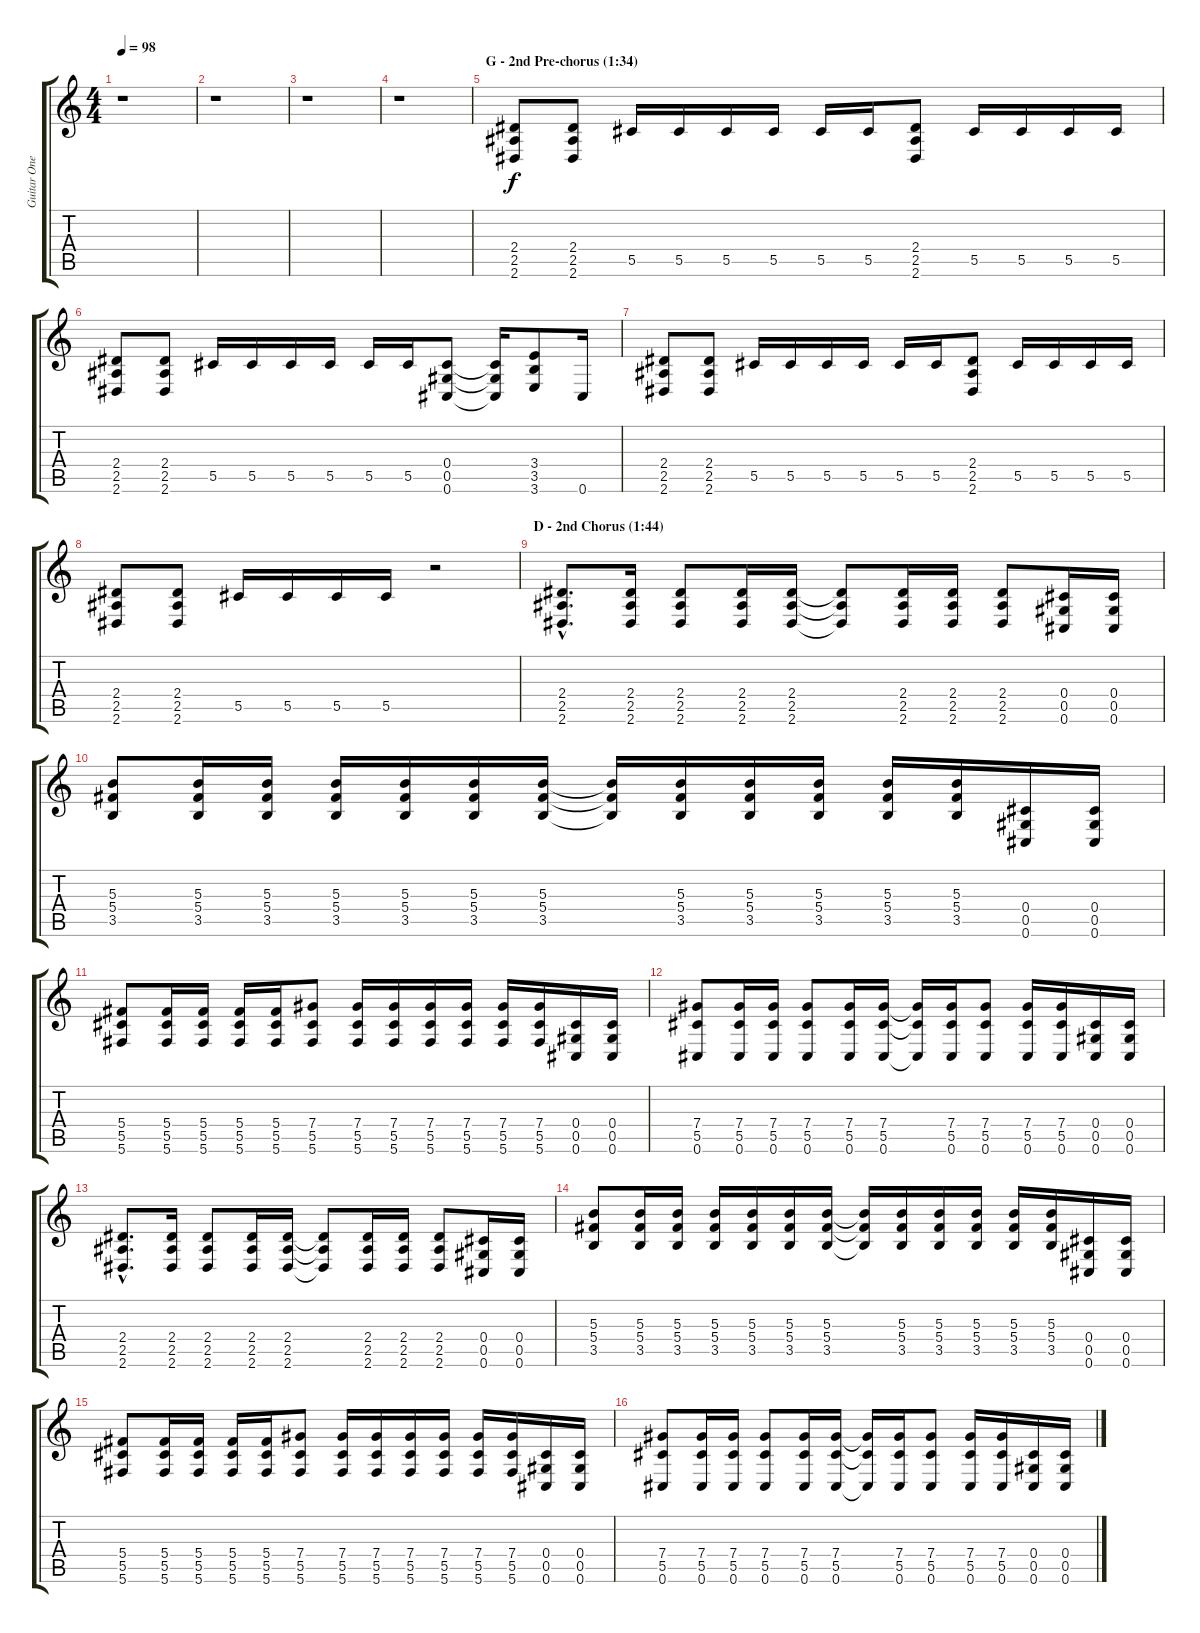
\track ("Guitar One" "Guitar One") {instrument distortionguitar}
\staff {score tabs}
\tuning (Eb4 Bb3 Gb3 Db3 Ab2 Db2) {hide}
\ts (4 4)
\tempo 98
\clef g2
\ks c
r.1{dy f} |
r.1 |
r.1 |
r.1 |
\section ("" "G - 2nd Pre-chorus (1:34)")
(2.4 2.5 2.6).8 (2.4 2.5 2.6).8 5.5.16 5.5.16 5.5.16 5.5.16 5.5.16 5.5.16 (2.4 2.5 2.6).8 5.5.16 5.5.16 5.5.16 5.5.16 |
(2.4 2.5 2.6).8 (2.4 2.5 2.6).8 5.5.16 5.5.16 5.5.16 5.5.16 5.5.16 5.5.16 (0.4 0.5 0.6).8 (0.4{t} 0.5{t} 0.6{t}).16 (3.4 3.5 3.6).8 0.6.16 |
(2.4 2.5 2.6).8 (2.4 2.5 2.6).8 5.5.16 5.5.16 5.5.16 5.5.16 5.5.16 5.5.16 (2.4 2.5 2.6).8 5.5.16 5.5.16 5.5.16 5.5.16 |
(2.4 2.5 2.6).8 (2.4 2.5 2.6).8 5.5.16 5.5.16 5.5.16 5.5.16 r.2 |
\section ("" "D - 2nd Chorus (1:44)")
(2.4{hac} 2.5{hac} 2.6{hac}).8{d} (2.4 2.5 2.6).16 (2.4 2.5 2.6).8 (2.4 2.5 2.6).16 (2.4 2.5 2.6).16 (2.4{t} 2.5{t} 2.6{t}).8 (2.4 2.5 2.6).16 (2.4 2.5 2.6).16 (2.4 2.5 2.6).8 (0.4 0.5 0.6).16 (0.4 0.5 0.6).16 |
(5.3 5.4 3.5).8 (5.3 5.4 3.5).16 (5.3 5.4 3.5).16 (5.3 5.4 3.5).16 (5.3 5.4 3.5).16 (5.3 5.4 3.5).16 (5.3 5.4 3.5).16 (5.3{t} 5.4{t} 3.5{t}).16 (5.3 5.4 3.5).16 (5.3 5.4 3.5).16 (5.3 5.4 3.5).16 (5.3 5.4 3.5).16 (5.3 5.4 3.5).16 (0.4 0.5 0.6).16 (0.4 0.5 0.6).16 |
(5.4 5.5 5.6).8 (5.4 5.5 5.6).16 (5.4 5.5 5.6).16 (5.4 5.5 5.6).16 (5.4 5.5 5.6).16 (7.4 5.5 5.6).8 (7.4 5.5 5.6).16 (7.4 5.5 5.6).16 (7.4 5.5 5.6).16 (7.4 5.5 5.6).16 (7.4 5.5 5.6).16 (7.4 5.5 5.6).16 (0.4 0.5 0.6).16 (0.4 0.5 0.6).16 |
(7.4 5.5 0.6).8 (7.4 5.5 0.6).16 (7.4 5.5 0.6).16 (7.4 5.5 0.6).8 (7.4 5.5 0.6).16 (7.4 5.5 0.6).16 (7.4{t} 5.5{t} 0.6{t}).16 (7.4 5.5 0.6).16 (7.4 5.5 0.6).8 (7.4 5.5 0.6).16 (7.4 5.5 0.6).16 (0.4 0.5 0.6).16 (0.4 0.5 0.6).16 |
(2.4{hac} 2.5{hac} 2.6{hac}).8{d} (2.4 2.5 2.6).16 (2.4 2.5 2.6).8 (2.4 2.5 2.6).16 (2.4 2.5 2.6).16 (2.4{t} 2.5{t} 2.6{t}).8 (2.4 2.5 2.6).16 (2.4 2.5 2.6).16 (2.4 2.5 2.6).8 (0.4 0.5 0.6).16 (0.4 0.5 0.6).16 |
(5.3 5.4 3.5).8 (5.3 5.4 3.5).16 (5.3 5.4 3.5).16 (5.3 5.4 3.5).16 (5.3 5.4 3.5).16 (5.3 5.4 3.5).16 (5.3 5.4 3.5).16 (5.3{t} 5.4{t} 3.5{t}).16 (5.3 5.4 3.5).16 (5.3 5.4 3.5).16 (5.3 5.4 3.5).16 (5.3 5.4 3.5).16 (5.3 5.4 3.5).16 (0.4 0.5 0.6).16 (0.4 0.5 0.6).16 |
(5.4 5.5 5.6).8 (5.4 5.5 5.6).16 (5.4 5.5 5.6).16 (5.4 5.5 5.6).16 (5.4 5.5 5.6).16 (7.4 5.5 5.6).8 (7.4 5.5 5.6).16 (7.4 5.5 5.6).16 (7.4 5.5 5.6).16 (7.4 5.5 5.6).16 (7.4 5.5 5.6).16 (7.4 5.5 5.6).16 (0.4 0.5 0.6).16 (0.4 0.5 0.6).16 |
(7.4 5.5 0.6).8 (7.4 5.5 0.6).16 (7.4 5.5 0.6).16 (7.4 5.5 0.6).8 (7.4 5.5 0.6).16 (7.4 5.5 0.6).16 (7.4{t} 5.5{t} 0.6{t}).16 (7.4 5.5 0.6).16 (7.4 5.5 0.6).8 (7.4 5.5 0.6).16 (7.4 5.5 0.6).16 (0.4 0.5 0.6).16 (0.4 0.5 0.6).16
